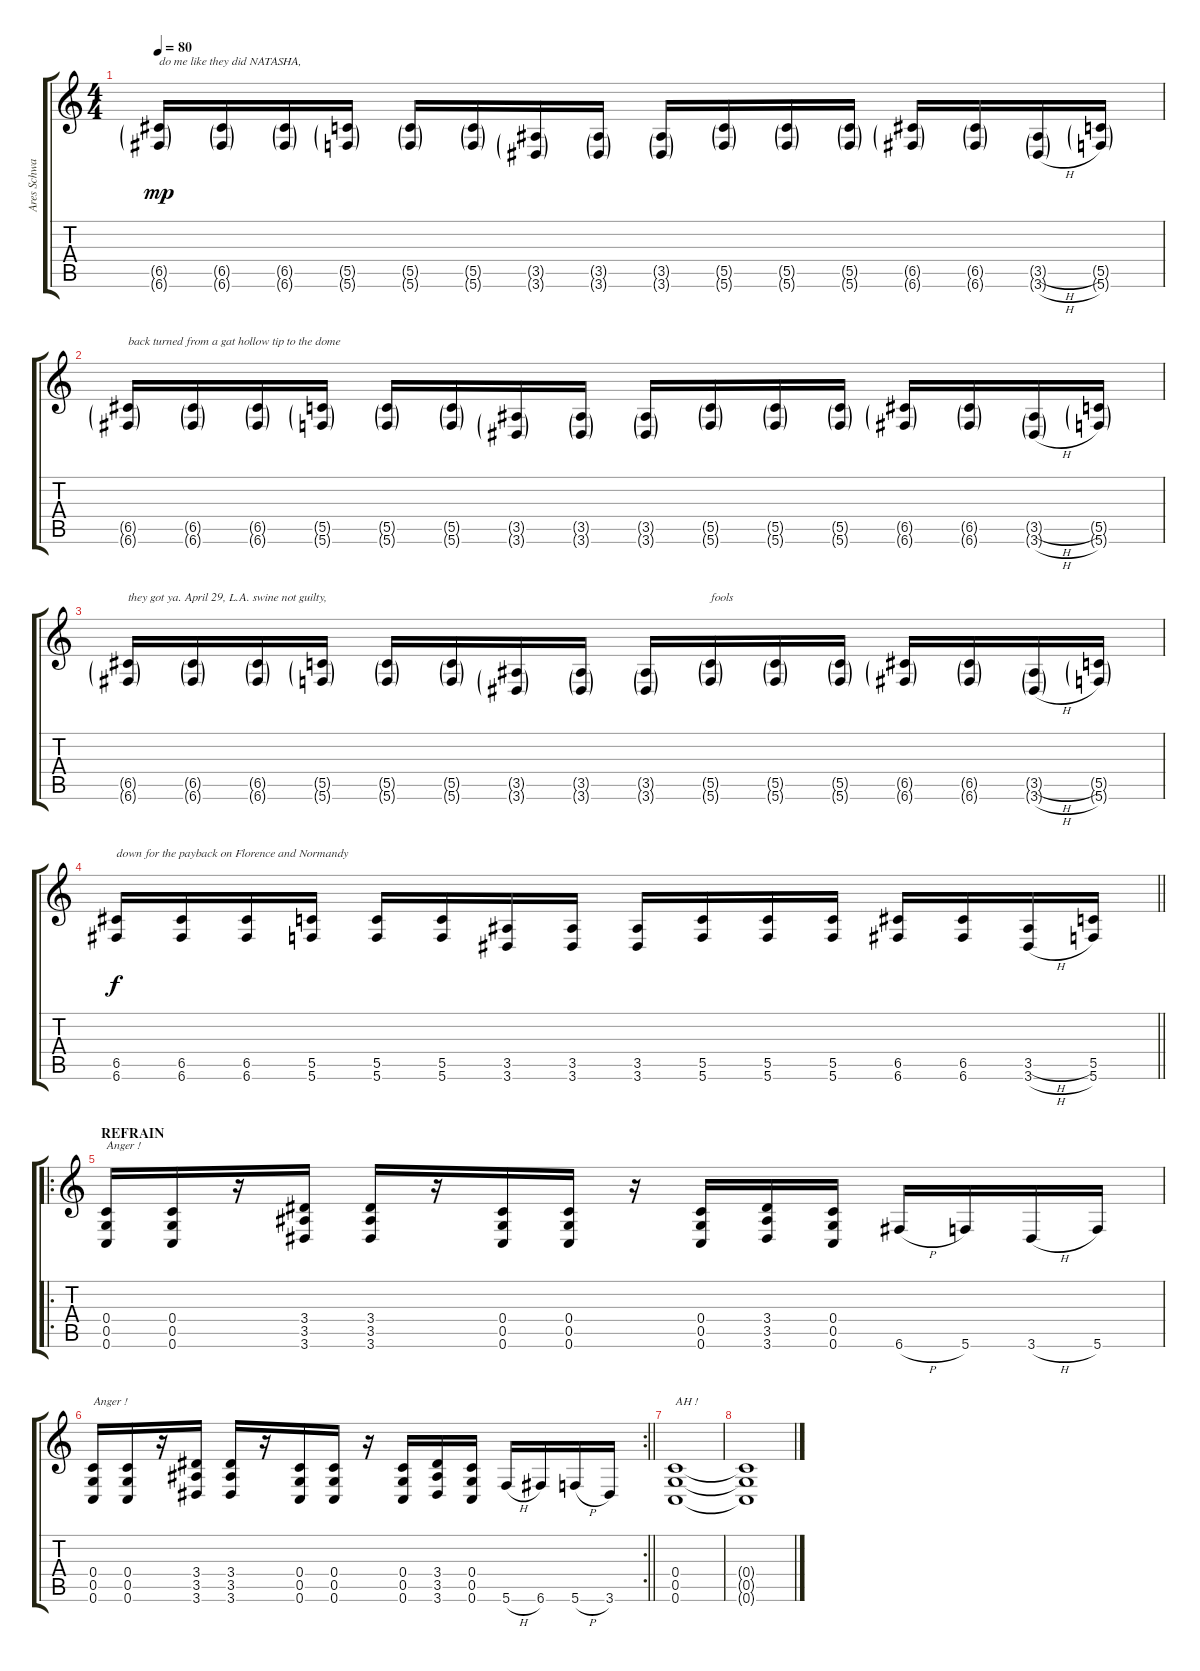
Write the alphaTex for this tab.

\track ("Ares Schwager" "Ares Schwa") {instrument distortionguitar}
\staff {score tabs}
\tuning (D4 A3 F3 C3 G2 C2) {hide}
\ts (4 4)
\tempo 80
\clef g2
\ks c
(6.5{g} 6.6{g}).16{txt "do me like they did NATASHA," dy mp} (6.5{g} 6.6{g}).16 (6.5{g} 6.6{g}).16 (5.5{g} 5.6{g}).16 (5.5{g} 5.6{g}).16 (5.5{g} 5.6{g}).16 (3.5{g} 3.6{g}).16 (3.5{g} 3.6{g}).16 (3.5{g} 3.6{g}).16 (5.5{g} 5.6{g}).16 (5.5{g} 5.6{g}).16 (5.5{g} 5.6{g}).16 (6.5{g} 6.6{g}).16 (6.5{g} 6.6{g}).16 (3.5{h g} 3.6{h g}).16 (5.5{g} 5.6{g}).16 |
(6.5{g} 6.6{g}).16{txt "back turned from a gat hollow tip to the dome"} (6.5{g} 6.6{g}).16 (6.5{g} 6.6{g}).16 (5.5{g} 5.6{g}).16 (5.5{g} 5.6{g}).16 (5.5{g} 5.6{g}).16 (3.5{g} 3.6{g}).16 (3.5{g} 3.6{g}).16 (3.5{g} 3.6{g}).16 (5.5{g} 5.6{g}).16 (5.5{g} 5.6{g}).16 (5.5{g} 5.6{g}).16 (6.5{g} 6.6{g}).16 (6.5{g} 6.6{g}).16 (3.5{h g} 3.6{h g}).16 (5.5{g} 5.6{g}).16 |
(6.5{g} 6.6{g}).16{txt "they got ya. April 29, L.A. swine not guilty, "} (6.5{g} 6.6{g}).16 (6.5{g} 6.6{g}).16 (5.5{g} 5.6{g}).16 (5.5{g} 5.6{g}).16 (5.5{g} 5.6{g}).16 (3.5{g} 3.6{g}).16 (3.5{g} 3.6{g}).16 (3.5{g} 3.6{g}).16 (5.5{g} 5.6{g}).16{txt "fools"} (5.5{g} 5.6{g}).16 (5.5{g} 5.6{g}).16 (6.5{g} 6.6{g}).16 (6.5{g} 6.6{g}).16 (3.5{h g} 3.6{h g}).16 (5.5{g} 5.6{g}).16 |
\barLineRight lightlight
(6.5 6.6).16{txt "down for the payback on Florence and Normandy" dy f} (6.5 6.6).16 (6.5 6.6).16 (5.5 5.6).16 (5.5 5.6).16 (5.5 5.6).16 (3.5 3.6).16 (3.5 3.6).16 (3.5 3.6).16 (5.5 5.6).16 (5.5 5.6).16 (5.5 5.6).16 (6.5 6.6).16 (6.5 6.6).16 (3.5{h} 3.6{h}).16 (5.5 5.6).16 |
\ro
\section ("" "REFRAIN")
(0.4 0.5 0.6).16{txt "Anger !"} (0.4 0.5 0.6).16 r.16 (3.4 3.5 3.6).16 (3.4 3.5 3.6).16 r.16 (0.4 0.5 0.6).16 (0.4 0.5 0.6).16 r.16 (0.4 0.5 0.6).16 (3.4 3.5 3.6).16 (0.4 0.5 0.6).16 6.6{h}.16 5.6.16 3.6{h}.16 5.6.16 |
\rc 2
\barLineRight lightlight
(0.4 0.5 0.6).16{txt "Anger !"} (0.4 0.5 0.6).16 r.16 (3.4 3.5 3.6).16 (3.4 3.5 3.6).16 r.16 (0.4 0.5 0.6).16 (0.4 0.5 0.6).16 r.16 (0.4 0.5 0.6).16 (3.4 3.5 3.6).16 (0.4 0.5 0.6).16 5.6{h}.16 6.6.16 5.6{h}.16 3.6.16 |
(0.4 0.5 0.6).1{txt "AH !"} |
(0.4{t} 0.5{t} 0.6{t}).1
